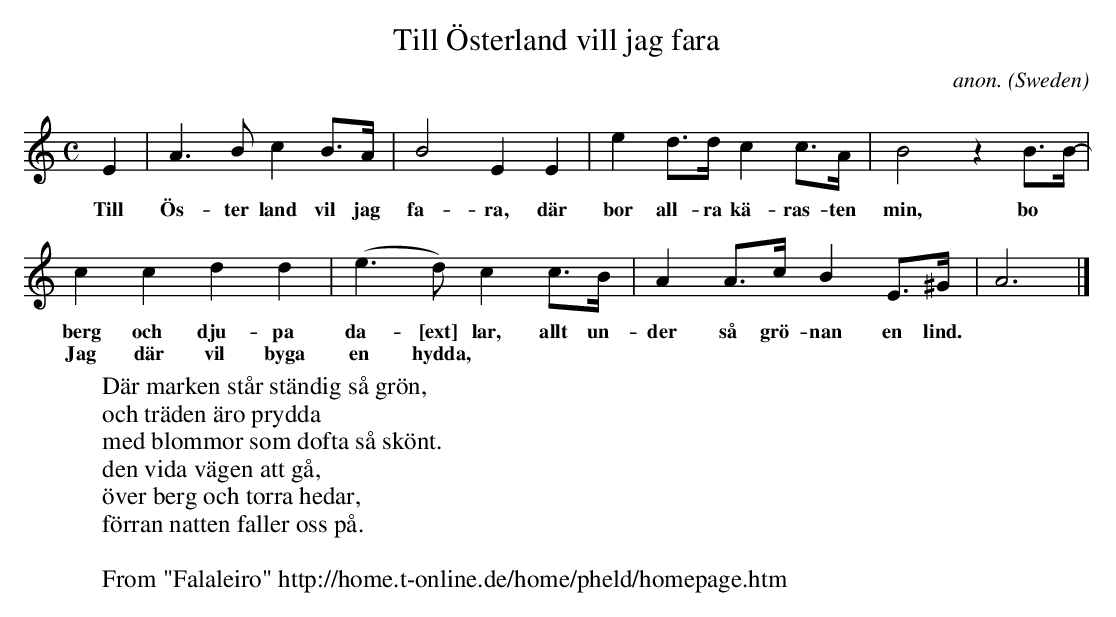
X:1
T:Till Österland vill jag fara
M:C
L:1/4
C:anon.
O:Sweden
K:Am
E|A>BcB3/4A1/4|B2EE|ed3/4d1/4cc3/4A1/4|B2zB3/4B1/4|
w:Till Ös- ter land vil jag fa- ra, där bor all- ra kä- ras- ten min, bo
rt- om
ccdd|(e>d)cc3/4B1/4|AA3/4c1/4BE3/4^G1/4|A3|]
w:berg och dju- pa da-[ext] lar, allt un- der så grö- nan en lind.
w:Jag där vil byga en hydda,
W:Där marken står ständig så grön,
W:och träden äro prydda
W:med blommor som dofta så skönt.
w:Min sjel, du göre dig redo
W:den vida vägen att gå,
W:över berg och torra hedar,
W:förran natten faller oss på.
W:
W: From "Falaleiro" http://home.t-online.de/home/pheld/homepage.htm
